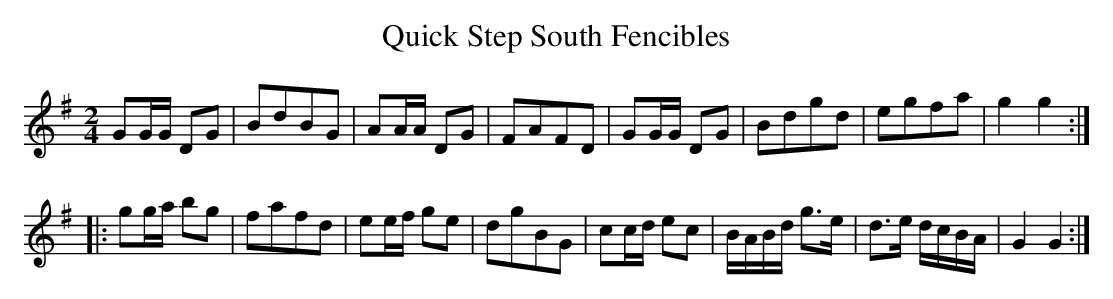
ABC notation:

X:1
T:Quick Step South Fencibles
L:1/8
M:2/4
K:G major
GG/G/ DG| BdBG| AA/A/ DG| FAFD|\
GG/G/ DG| Bdgd| egfa| g2g2::
gg/a/ bg| fafd| ee/f/ ge| dgBG|\
cc/d/ ec| B/A/B/d/ g>e| d>e d/c/B/A/| G2 G2:|
